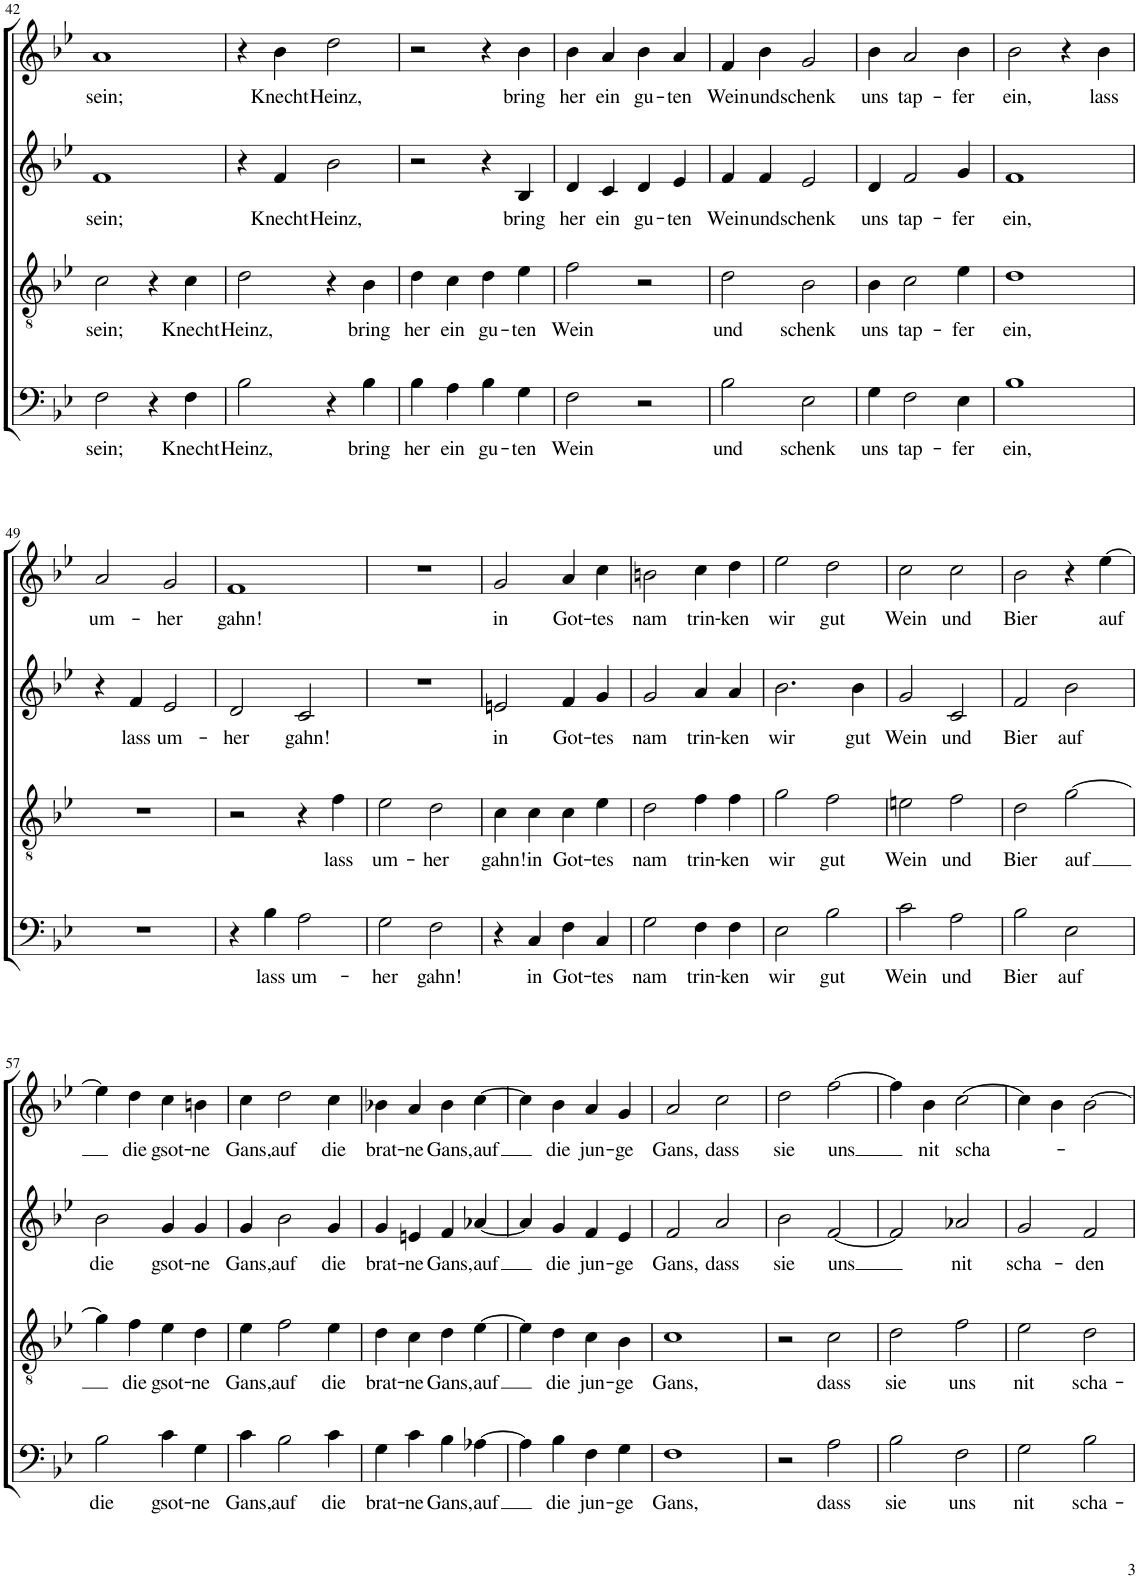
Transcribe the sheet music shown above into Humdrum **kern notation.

**kern	**text	**kern	**text	**kern	**text	**kern	**text
*part4	*part4	*part3	*part3	*part2	*part2	*part1	*part1
*staff4	*staff4	*staff3	*staff3	*staff2	*staff2	*staff1	*staff1
*I"Bass	*	*I"Tenor	*	*I"Alto	*	*I"Soprano	*
!!LO:PB:g=z
*clefF4	*	*clefGv2	*	*clefG2	*	*clefG2	*
*k[b-e-]	*	*k[b-e-]	*	*k[b-e-]	*	*k[b-e-]	*
*M2/2	*	*M2/2	*	*M2/2	*	*M2/2	*
*met(c|)	*	*met(c|)	*	*met(c|)	*	*met(c|)	*
=42	=42	=42	=42	=42	=42	=42	=42
!	!LO:LY:b	!	!LO:LY:b	!	!LO:LY:b	!	!LO:LY:b
2F\	sein;	2c\	sein;	1f	sein;	1a	sein;
4r	.	4r	.	.	.	.	.
!	!LO:LY:b	!	!LO:LY:b	!	!	!	!
4F\	Knecht	4c\	Knecht	.	.	.	.
=43	=43	=43	=43	=43	=43	=43	=43
!	!LO:LY:b	!	!LO:LY:b	!	!	!	!
2B-\	Heinz,	2d\	Heinz,	4r	.	4r	.
!	!	!	!	!	!LO:LY:b	!	!LO:LY:b
.	.	.	.	4f/	Knecht	4b-\	Knecht
!	!	!	!	!	!LO:LY:b	!	!LO:LY:b
4r	.	4r	.	2b-\	Heinz,	2dd\	Heinz,
!	!LO:LY:b	!	!LO:LY:b	!	!	!	!
4B-\	bring	4B-\	bring	.	.	.	.
=44	=44	=44	=44	=44	=44	=44	=44
!	!LO:LY:b	!	!LO:LY:b	!	!	!	!
4B-\	her	4d\	her	2r	.	2r	.
!	!LO:LY:b	!	!LO:LY:b	!	!	!	!
4A\	ein	4c\	ein	.	.	.	.
!	!LO:LY:b	!	!LO:LY:b	!	!	!	!
4B-\	gu-	4d\	gu-	4r	.	4r	.
!	!LO:LY:b	!	!LO:LY:b	!	!LO:LY:b	!	!LO:LY:b
4G\	-ten	4e-\	-ten	4B-/	bring	4b-\	bring
=45	=45	=45	=45	=45	=45	=45	=45
!	!LO:LY:b	!	!LO:LY:b	!	!LO:LY:b	!	!LO:LY:b
2F\	Wein	2f\	Wein	4d/	her	4b-\	her
!	!	!	!	!	!LO:LY:b	!	!LO:LY:b
.	.	.	.	4c/	ein	4a/	ein
!	!	!	!	!	!LO:LY:b	!	!LO:LY:b
2r	.	2r	.	4d/	gu-	4b-\	gu-
!	!	!	!	!	!LO:LY:b	!	!LO:LY:b
.	.	.	.	4e-/	-ten	4a/	-ten
=46	=46	=46	=46	=46	=46	=46	=46
!	!LO:LY:b	!	!LO:LY:b	!	!LO:LY:b	!	!LO:LY:b
2B-\	und	2d\	und	4f/	Wein	4f/	Wein
!	!	!	!	!	!LO:LY:b	!	!LO:LY:b
.	.	.	.	4f/	und	4b-\	und
!	!LO:LY:b	!	!LO:LY:b	!	!LO:LY:b	!	!LO:LY:b
2E-\	schenk	2B-\	schenk	2e-/	schenk	2g/	schenk
=47	=47	=47	=47	=47	=47	=47	=47
!	!LO:LY:b	!	!LO:LY:b	!	!LO:LY:b	!	!LO:LY:b
4G\	uns	4B-\	uns	4d/	uns	4b-\	uns
!	!LO:LY:b	!	!LO:LY:b	!	!LO:LY:b	!	!LO:LY:b
2F\	tap-	2c\	tap-	2f/	tap-	2a/	tap-
!	!LO:LY:b	!	!LO:LY:b	!	!LO:LY:b	!	!LO:LY:b
4E-\	-fer	4e-\	-fer	4g/	-fer	4b-\	-fer
=48	=48	=48	=48	=48	=48	=48	=48
!	!LO:LY:b	!	!LO:LY:b	!	!LO:LY:b	!	!LO:LY:b
1B-	ein,	1d	ein,	1f	ein,	2b-\	ein,
.	.	.	.	.	.	4r	.
!	!	!	!	!	!	!	!LO:LY:b
.	.	.	.	.	.	4b-\	lass
!!LO:LB:g=z
=49	=49	=49	=49	=49	=49	=49	=49
!	!	!	!	!	!	!	!LO:LY:b
1r	.	1r	.	4r	.	2a/	um-
!	!	!	!	!	!LO:LY:b	!	!
.	.	.	.	4f/	lass	.	.
!	!	!	!	!	!LO:LY:b	!	!LO:LY:b
.	.	.	.	2e-/	um-	2g/	-her
=50	=50	=50	=50	=50	=50	=50	=50
!	!	!	!	!	!LO:LY:b	!	!LO:LY:b
4r	.	2r	.	2d/	-her	1f	gahn!
!	!LO:LY:b	!	!	!	!	!	!
4B-\	lass	.	.	.	.	.	.
!	!LO:LY:b	!	!	!	!LO:LY:b	!	!
2A\	um-	4r	.	2c/	gahn!	.	.
!	!	!	!LO:LY:b	!	!	!	!
.	.	4f\	lass	.	.	.	.
=51	=51	=51	=51	=51	=51	=51	=51
!	!LO:LY:b	!	!LO:LY:b	!	!	!	!
2G\	-her	2e-\	um-	1r	.	1r	.
!	!LO:LY:b	!	!LO:LY:b	!	!	!	!
2F\	gahn!	2d\	-her	.	.	.	.
=52	=52	=52	=52	=52	=52	=52	=52
!	!	!	!LO:LY:b	!	!LO:LY:b	!	!LO:LY:b
4r	.	4c\	gahn!	2en/	in	2g/	in
!	!LO:LY:b	!	!LO:LY:b	!	!	!	!
4C/	in	4c\	in	.	.	.	.
!	!LO:LY:b	!	!LO:LY:b	!	!LO:LY:b	!	!LO:LY:b
4F\	Got-	4c\	Got-	4f/	Got-	4a/	Got-
!	!LO:LY:b	!	!LO:LY:b	!	!LO:LY:b	!	!LO:LY:b
4C/	-tes	4e-\	-tes	4g/	-tes	4cc\	-tes
=53	=53	=53	=53	=53	=53	=53	=53
!	!LO:LY:b	!	!LO:LY:b	!	!LO:LY:b	!	!LO:LY:b
2G\	nam	2d\	nam	2g/	nam	2bn\	nam
!	!LO:LY:b	!	!LO:LY:b	!	!LO:LY:b	!	!LO:LY:b
4F\	trin-	4f\	trin-	4a/	trin-	4cc\	trin-
!	!LO:LY:b	!	!LO:LY:b	!	!LO:LY:b	!	!LO:LY:b
4F\	-ken	4f\	-ken	4a/	-ken	4dd\	-ken
=54	=54	=54	=54	=54	=54	=54	=54
!	!LO:LY:b	!	!LO:LY:b	!	!LO:LY:b	!	!LO:LY:b
2E-\	wir	2g\	wir	2.b-\	wir	2ee-\	wir
!	!LO:LY:b	!	!LO:LY:b	!	!	!	!LO:LY:b
2B-\	gut	2f\	gut	.	.	2dd\	gut
!	!	!	!	!	!LO:LY:b	!	!
.	.	.	.	4b-\	gut	.	.
=55	=55	=55	=55	=55	=55	=55	=55
!	!LO:LY:b	!	!LO:LY:b	!	!LO:LY:b	!	!LO:LY:b
2c\	Wein	2en\	Wein	2g/	Wein	2cc\	Wein
!	!LO:LY:b	!	!LO:LY:b	!	!LO:LY:b	!	!LO:LY:b
2A\	und	2f\	und	2c/	und	2cc\	und
=56	=56	=56	=56	=56	=56	=56	=56
!	!LO:LY:b	!	!LO:LY:b	!	!LO:LY:b	!	!LO:LY:b
2B-\	Bier	2d\	Bier	2f/	Bier	2b-\	Bier
!	!LO:LY:b	!	!LO:LY:b	!	!LO:LY:b	!	!
2E-\	auf	[2g\	-auf	2b-\	auf	4r	.
!	!	!	!	!	!	!	!LO:LY:b
.	.	.	.	.	.	[4ee-\	auf
!!LO:LB:g=z
=57	=57	=57	=57	=57	=57	=57	=57
!	!LO:LY:b	!	!	!	!LO:LY:b	!	!
2B-\	die	4g\]	.	2b-\	die	4ee-\]	.
!	!	!	!LO:LY:b	!	!	!	!LO:LY:b
.	.	4f\	die	.	.	4dd\	die
!	!LO:LY:b	!	!LO:LY:b	!	!LO:LY:b	!	!LO:LY:b
4c\	gsot-	4e-\	gsot-	4g/	gsot-	4cc\	gsot-
!	!LO:LY:b	!	!LO:LY:b	!	!LO:LY:b	!	!LO:LY:b
4G\	-ne	4d\	-ne	4g/	-ne	4bn\	-ne
=58	=58	=58	=58	=58	=58	=58	=58
!	!LO:LY:b	!	!LO:LY:b	!	!LO:LY:b	!	!LO:LY:b
4c\	Gans,	4e-\	Gans,	4g/	Gans,	4cc\	Gans,
!	!LO:LY:b	!	!LO:LY:b	!	!LO:LY:b	!	!LO:LY:b
2B-\	auf	2f\	auf	2b-\	auf	2dd\	auf
!	!LO:LY:b	!	!LO:LY:b	!	!LO:LY:b	!	!LO:LY:b
4c\	die	4e-\	die	4g/	die	4cc\	die
=59	=59	=59	=59	=59	=59	=59	=59
!	!LO:LY:b	!	!LO:LY:b	!	!LO:LY:b	!	!LO:LY:b
4G\	brat-	4d\	brat-	4g/	brat-	4b-X\	brat-
!	!LO:LY:b	!	!LO:LY:b	!	!LO:LY:b	!	!LO:LY:b
4c\	-ne	4c\	-ne	4en/	-ne	4a/	-ne
!	!LO:LY:b	!	!LO:LY:b	!	!LO:LY:b	!	!LO:LY:b
4B-\	Gans,	4d\	Gans,	4f/	Gans,	4b-\	Gans,
!	!LO:LY:b	!	!LO:LY:b	!	!LO:LY:b	!	!LO:LY:b
[4A-X\	auf	[4e-\	auf	[4a-X/	auf	[4cc\	auf
=60	=60	=60	=60	=60	=60	=60	=60
4A-\]	.	4e-\]	.	4a-/]	.	4cc\]	.
!	!LO:LY:b	!	!LO:LY:b	!	!LO:LY:b	!	!LO:LY:b
4B-\	die	4d\	die	4g/	die	4b-\	die
!	!LO:LY:b	!	!LO:LY:b	!	!LO:LY:b	!	!LO:LY:b
4F\	jun-	4c\	jun-	4f/	jun-	4a/	jun-
!	!LO:LY:b	!	!LO:LY:b	!	!LO:LY:b	!	!LO:LY:b
4G\	-ge	4B-\	-ge	4e-/	-ge	4g/	-ge
=61	=61	=61	=61	=61	=61	=61	=61
!	!LO:LY:b	!	!LO:LY:b	!	!LO:LY:b	!	!LO:LY:b
1F	Gans,	1c	Gans,	2f/	Gans,	2a/	Gans,
!	!	!	!	!	!LO:LY:b	!	!LO:LY:b
.	.	.	.	2a/	dass	2cc\	dass
=62	=62	=62	=62	=62	=62	=62	=62
!	!	!	!	!	!LO:LY:b	!	!LO:LY:b
2r	.	2r	.	2b-\	sie	2dd\	sie
!	!LO:LY:b	!	!LO:LY:b	!	!LO:LY:b	!	!LO:LY:b
2A\	dass	2c\	dass	[2f/	uns	[2ff\	uns
=63	=63	=63	=63	=63	=63	=63	=63
!	!LO:LY:b	!	!LO:LY:b	!	!	!	!
2B-\	sie	2d\	sie	2f/]	.	4ff\]	.
!	!	!	!	!	!	!	!LO:LY:b
.	.	.	.	.	.	4b-\	nit
!	!LO:LY:b	!	!LO:LY:b	!	!LO:LY:b	!	!LO:LY:b
2F\	uns	2f\	uns	2a-X/	nit	[2cc\	scha-
=64	=64	=64	=64	=64	=64	=64	=64
!	!LO:LY:b	!	!LO:LY:b	!	!LO:LY:b	!	!
2G\	nit	2e-\	nit	2g/	scha-	4cc\]	.
.	.	.	.	.	.	4b-\	.
!	!LO:LY:b	!	!LO:LY:b	!	!LO:LY:b	!	!
2B-\	scha-	2d\	scha-	2f/	-den	[2b-\	.
=	=	=	=	=	=	=	=
*-	*-	*-	*-	*-	*-	*-	*-
